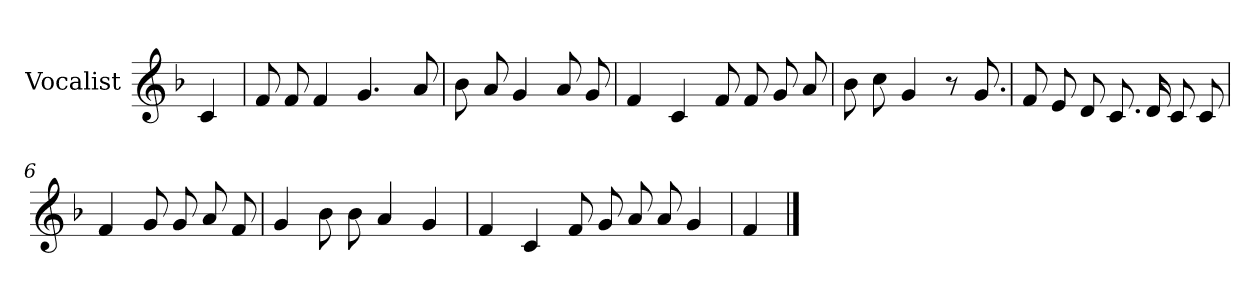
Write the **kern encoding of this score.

**kern
*part1
*staff1
*I"Vocalist
*k[b-]
*F:
=
4c
=1
8f
8f
4f
4.g
8a
=2
8b-
8a
4g
8a
8g
=3
4f
4c
8f
8f
8g
8a
=4
8b-
8cc
4g
8r
8.g
=5
8f
8e
8d
8.c
16d
8c
8c
=6
4f
8g
8g
8a
8f
=7
4g
8b-
8b-
4a
4g
=8
4f
4c
8f
8g
8a
8a
4g
=9
4f
==
*-
